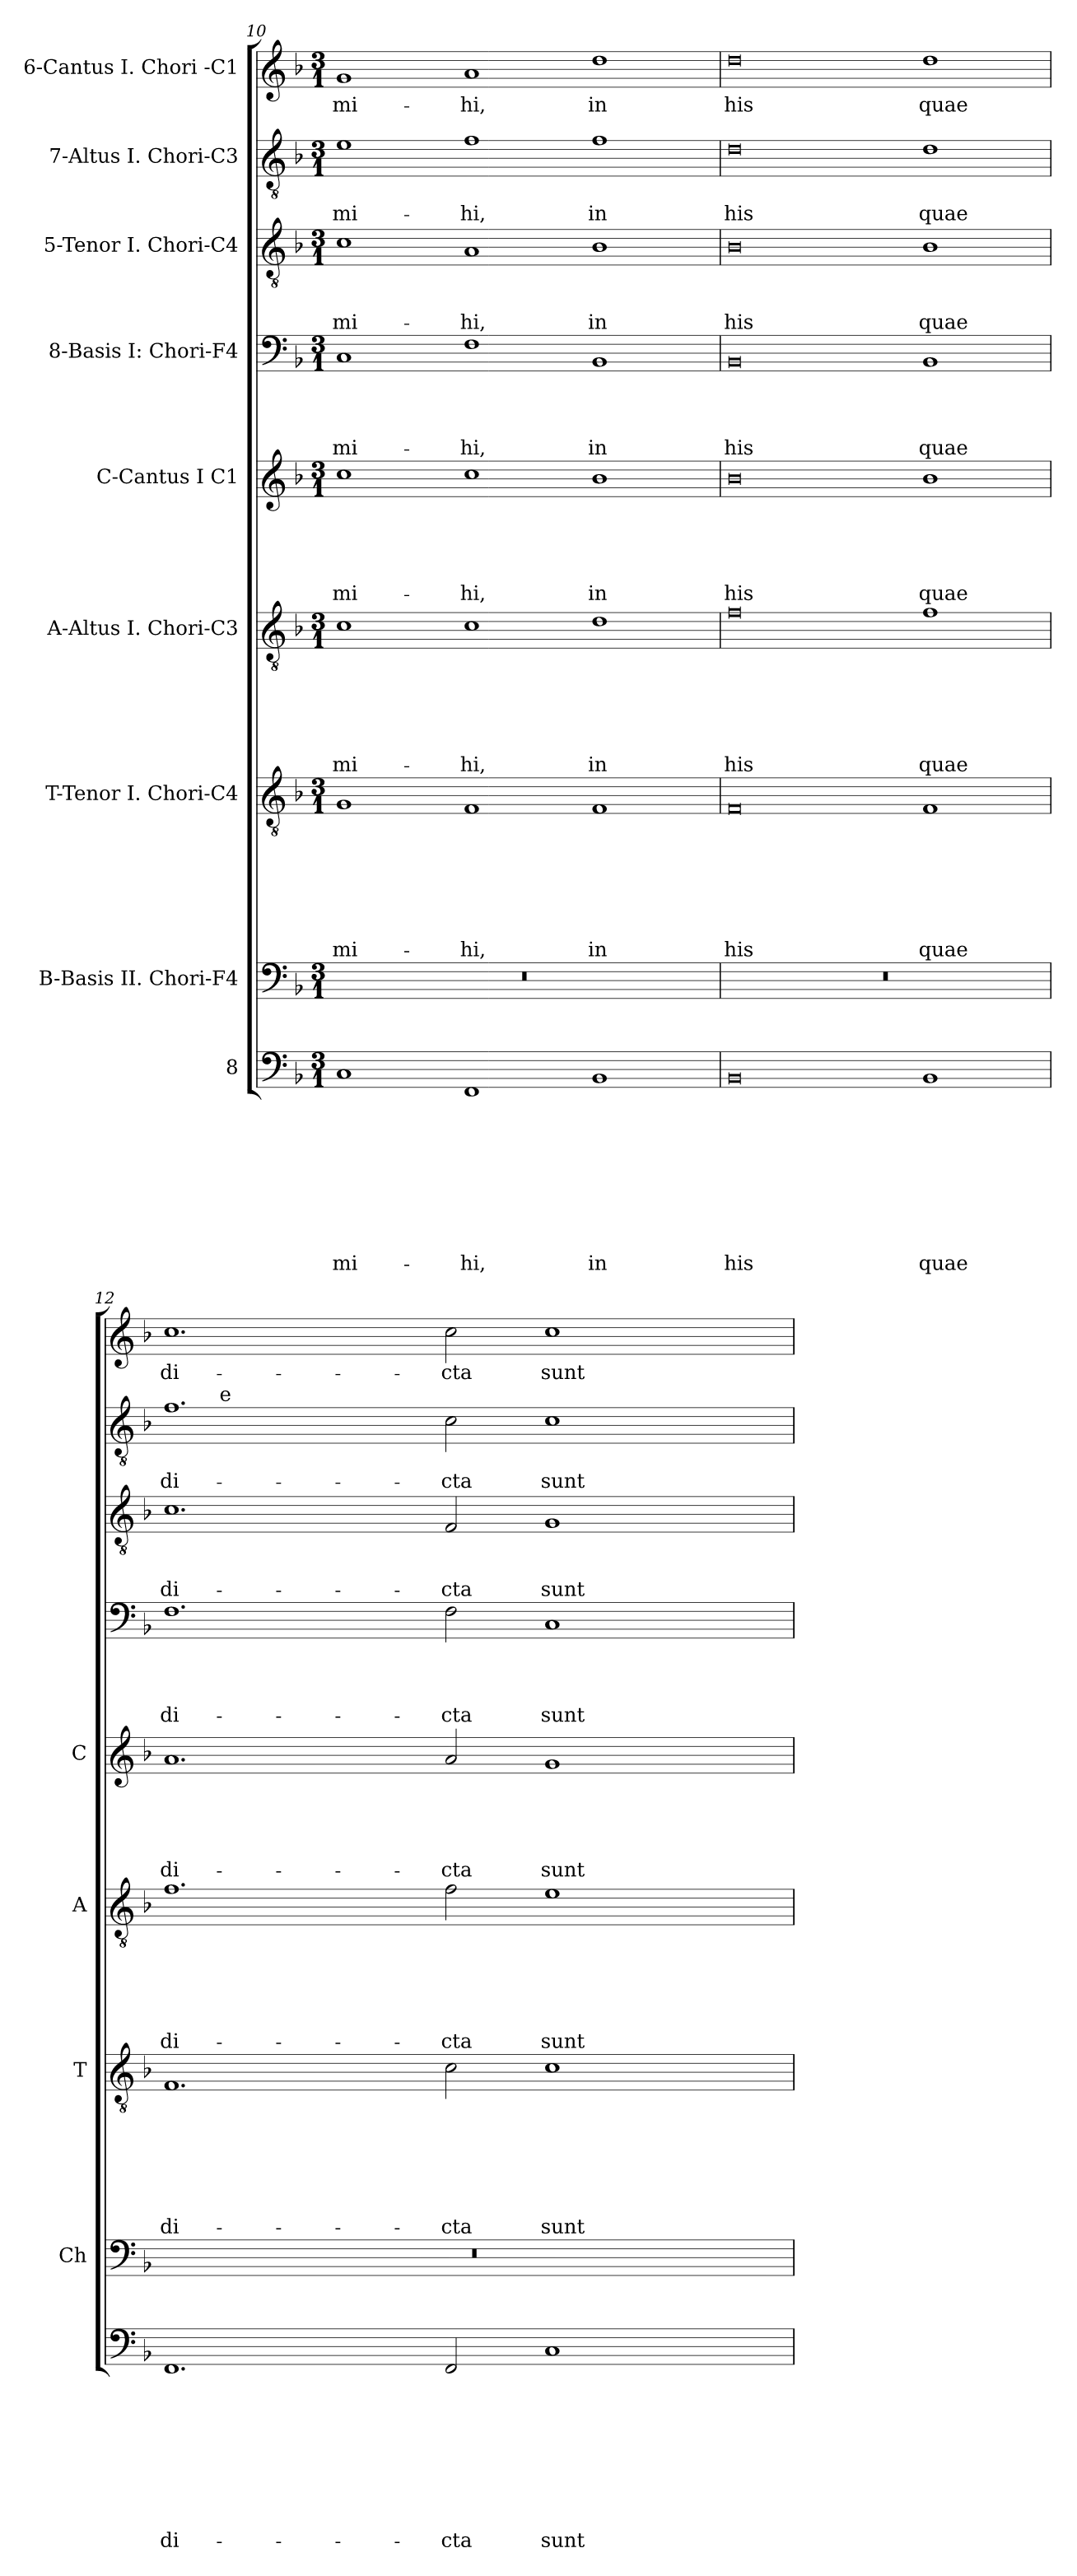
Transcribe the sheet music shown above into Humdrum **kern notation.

**kern	**text	**text	**text	**text	**text	**text	**text	**text	**text	**kern	**kern	**text	**text	**text	**text	**text	**text	**text	**kern	**text	**text	**text	**text	**text	**text	**kern	**text	**text	**text	**text	**text	**kern	**text	**text	**text	**text	**kern	**text	**text	**text	**kern	**text	**text	**kern	**text
*part9	*part9	*part9	*part9	*part9	*part9	*part9	*part9	*part9	*part9	*part8	*part7	*part7	*part7	*part7	*part7	*part7	*part7	*part7	*part6	*part6	*part6	*part6	*part6	*part6	*part6	*part5	*part5	*part5	*part5	*part5	*part5	*part4	*part4	*part4	*part4	*part4	*part3	*part3	*part3	*part3	*part2	*part2	*part2	*part1	*part1
*staff9	*staff9	*staff9	*staff9	*staff9	*staff9	*staff9	*staff9	*staff9	*staff9	*staff8	*staff7	*staff7	*staff7	*staff7	*staff7	*staff7	*staff7	*staff7	*staff6	*staff6	*staff6	*staff6	*staff6	*staff6	*staff6	*staff5	*staff5	*staff5	*staff5	*staff5	*staff5	*staff4	*staff4	*staff4	*staff4	*staff4	*staff3	*staff3	*staff3	*staff3	*staff2	*staff2	*staff2	*staff1	*staff1
*I"8	*	*	*	*	*	*	*	*	*	*I"B-Basis II. Chori-F4	*I"T-Tenor I. Chori-C4	*	*	*	*	*	*	*	*I"A-Altus I. Chori-C3	*	*	*	*	*	*	*I"C-Cantus I C1	*	*	*	*	*	*I"8-Basis I: Chori-F4	*	*	*	*	*I"5-Tenor I. Chori-C4	*	*	*	*I"7-Altus I. Chori-C3	*	*	*I"6-Cantus I. Chori -C1	*
*	*	*	*	*	*	*	*	*	*	*I'Ch	*I'T	*	*	*	*	*	*	*	*I'A	*	*	*	*	*	*	*I'C	*	*	*	*	*	*	*	*	*	*	*	*	*	*	*	*	*	*	*
*clefF4	*	*	*	*	*	*	*	*	*	*clefF4	*clefGv2	*	*	*	*	*	*	*	*clefGv2	*	*	*	*	*	*	*clefG2	*	*	*	*	*	*clefF4	*	*	*	*	*clefGv2	*	*	*	*clefGv2	*	*	*clefG2	*
*k[b-]	*	*	*	*	*	*	*	*	*	*k[b-]	*k[b-]	*	*	*	*	*	*	*	*k[b-]	*	*	*	*	*	*	*k[b-]	*	*	*	*	*	*k[b-]	*	*	*	*	*k[b-]	*	*	*	*k[b-]	*	*	*k[b-]	*
*F:	*	*	*	*	*	*	*	*	*	*F:	*F:	*	*	*	*	*	*	*	*F:	*	*	*	*	*	*	*F:	*	*	*	*	*	*F:	*	*	*	*	*F:	*	*	*	*F:	*	*	*F:	*
*M3/1	*	*	*	*	*	*	*	*	*	*M3/1	*M3/1	*	*	*	*	*	*	*	*M3/1	*	*	*	*	*	*	*M3/1	*	*	*	*	*	*M3/1	*	*	*	*	*M3/1	*	*	*	*M3/1	*	*	*M3/1	*
=10	=10	=10	=10	=10	=10	=10	=10	=10	=10	=10	=10	=10	=10	=10	=10	=10	=10	=10	=10	=10	=10	=10	=10	=10	=10	=10	=10	=10	=10	=10	=10	=10	=10	=10	=10	=10	=10	=10	=10	=10	=10	=10	=10	=10	=10
!	!	!	!	!	!	!	!	!	!LO:LY:b	!	!	!	!	!	!	!	!	!LO:LY:b	!	!	!	!	!	!	!LO:LY:b	!	!	!	!	!	!LO:LY:b	!	!	!	!	!LO:LY:b	!	!	!	!LO:LY:b	!	!	!LO:LY:b	!	!LO:LY:b
1C	.	.	.	.	.	.	.	.	mi-	0.r	1G	.	.	.	.	.	.	mi-	1c	.	.	.	.	.	mi-	1cc	.	.	.	.	mi-	1C	.	.	.	mi-	1c	.	.	mi-	1e	.	mi-	1g	mi-
!	!	!	!	!	!	!	!	!	!LO:LY:b	!	!	!	!	!	!	!	!	!LO:LY:b	!	!	!	!	!	!	!LO:LY:b	!	!	!	!	!	!LO:LY:b	!	!	!	!	!LO:LY:b	!	!	!	!LO:LY:b	!	!	!LO:LY:b	!	!LO:LY:b
1FF	.	.	.	.	.	.	.	.	-hi,	.	1F	.	.	.	.	.	.	-hi,	1c	.	.	.	.	.	-hi,	1cc	.	.	.	.	-hi,	1F	.	.	.	-hi,	1A	.	.	-hi,	1f	.	-hi,	1a	-hi,
!	!	!	!	!	!	!	!	!	!LO:LY:b	!	!	!	!	!	!	!	!	!LO:LY:b	!	!	!	!	!	!	!LO:LY:b	!	!	!	!	!	!LO:LY:b	!	!	!	!	!LO:LY:b	!	!	!	!LO:LY:b	!	!	!LO:LY:b	!	!LO:LY:b
1BB-	.	.	.	.	.	.	.	.	in	.	1F	.	.	.	.	.	.	in	1d	.	.	.	.	.	in	1b-	.	.	.	.	in	1BB-	.	.	.	in	1B-	.	.	in	1f	.	in	1dd	in
=11	=11	=11	=11	=11	=11	=11	=11	=11	=11	=11	=11	=11	=11	=11	=11	=11	=11	=11	=11	=11	=11	=11	=11	=11	=11	=11	=11	=11	=11	=11	=11	=11	=11	=11	=11	=11	=11	=11	=11	=11	=11	=11	=11	=11	=11
!	!	!	!	!	!	!	!	!	!LO:LY:b	!	!	!	!	!	!	!	!	!LO:LY:b	!	!	!	!	!	!	!LO:LY:b	!	!	!	!	!	!LO:LY:b	!	!	!	!	!LO:LY:b	!	!	!	!LO:LY:b	!	!	!LO:LY:b	!	!LO:LY:b
0BB-	.	.	.	.	.	.	.	.	his	0.r	0F	.	.	.	.	.	.	his	0f	.	.	.	.	.	his	0b-	.	.	.	.	his	0BB-	.	.	.	his	0B-	.	.	his	0d	.	his	0dd	his
!	!	!	!	!	!	!	!	!	!LO:LY:b	!	!	!	!	!	!	!	!	!LO:LY:b	!	!	!	!	!	!	!LO:LY:b	!	!	!	!	!	!LO:LY:b	!	!	!	!	!LO:LY:b	!	!	!	!LO:LY:b	!	!	!LO:LY:b	!	!LO:LY:b
1BB-	.	.	.	.	.	.	.	.	quae	.	1F	.	.	.	.	.	.	quae	1f	.	.	.	.	.	quae	1b-	.	.	.	.	quae	1BB-	.	.	.	quae	1B-	.	.	quae	1d	.	quae	1dd	quae
=12	=12	=12	=12	=12	=12	=12	=12	=12	=12	=12	=12	=12	=12	=12	=12	=12	=12	=12	=12	=12	=12	=12	=12	=12	=12	=12	=12	=12	=12	=12	=12	=12	=12	=12	=12	=12	=12	=12	=12	=12	=12	=12	=12	=12	=12
!	!	!	!	!	!	!	!	!	!LO:LY:b	!	!	!	!	!	!	!	!	!LO:LY:b	!	!	!	!	!	!	!LO:LY:b	!	!	!	!	!	!LO:LY:b	!	!	!	!	!LO:LY:b	!	!	!	!LO:LY:b	!	!	!LO:LY:b	!	!LO:LY:b
*	*	*	*	*	*	*	*	*	*	*	*	*	*	*	*	*	*	*	*	*	*	*	*	*	*	*	*	*	*	*	*	*	*	*	*	*	*	*	*	*	*^	*	*	*	*
1.FF	.	.	.	.	.	.	.	.	di-	0.r	1.F	.	.	.	.	.	.	di-	1.f	.	.	.	.	.	di-	1.a	.	.	.	.	di-	1.F	.	.	.	di-	1.c	.	.	di-	1.f	8.ryy	.	di-	1.cc	di-
!	!	!	!	!	!	!	!	!	!	!	!	!	!	!	!	!	!	!	!	!	!	!	!	!	!	!	!	!	!	!	!	!	!	!	!	!	!	!	!	!	!	!LO:TX:a:t=e	!	!	!	!
.	.	.	.	.	.	.	.	.	.	.	.	.	.	.	.	.	.	.	.	.	.	.	.	.	.	.	.	.	.	.	.	.	.	.	.	.	.	.	.	.	.	1ryy	.	.	.	.
.	.	.	.	.	.	.	.	.	.	.	.	.	.	.	.	.	.	.	.	.	.	.	.	.	.	.	.	.	.	.	.	.	.	.	.	.	.	.	.	.	.	1ryy	.	.	.	.
!	!	!	!	!	!	!	!	!	!LO:LY:b	!	!	!	!	!	!	!	!	!LO:LY:b	!	!	!	!	!	!	!LO:LY:b	!	!	!	!	!	!LO:LY:b	!	!	!	!	!LO:LY:b	!	!	!	!LO:LY:b	!	!	!	!LO:LY:b	!	!LO:LY:b
2FF/	.	.	.	.	.	.	.	.	-cta	.	2c\	.	.	.	.	.	.	-cta	2f\	.	.	.	.	.	-cta	2a/	.	.	.	.	-cta	2F\	.	.	.	-cta	2F/	.	.	-cta	2c\	.	.	-cta	2cc\	-cta
!	!	!	!	!	!	!	!	!	!LO:LY:b	!	!	!	!	!	!	!	!	!LO:LY:b	!	!	!	!	!	!	!LO:LY:b	!	!	!	!	!	!LO:LY:b	!	!	!	!	!LO:LY:b	!	!	!	!LO:LY:b	!	!	!	!LO:LY:b	!	!LO:LY:b
1C	.	.	.	.	.	.	.	.	sunt	.	1c	.	.	.	.	.	.	sunt	1e	.	.	.	.	.	sunt	1g	.	.	.	.	sunt	1C	.	.	.	sunt	1G	.	.	sunt	1c	.	.	sunt	1cc	sunt
.	.	.	.	.	.	.	.	.	.	.	.	.	.	.	.	.	.	.	.	.	.	.	.	.	.	.	.	.	.	.	.	.	.	.	.	.	.	.	.	.	.	2ryy	.	.	.	.
.	.	.	.	.	.	.	.	.	.	.	.	.	.	.	.	.	.	.	.	.	.	.	.	.	.	.	.	.	.	.	.	.	.	.	.	.	.	.	.	.	.	4ryy	.	.	.	.
.	.	.	.	.	.	.	.	.	.	.	.	.	.	.	.	.	.	.	.	.	.	.	.	.	.	.	.	.	.	.	.	.	.	.	.	.	.	.	.	.	.	16ryy	.	.	.	.
*	*	*	*	*	*	*	*	*	*	*	*	*	*	*	*	*	*	*	*	*	*	*	*	*	*	*	*	*	*	*	*	*	*	*	*	*	*	*	*	*	*v	*v	*	*	*	*
=	=	=	=	=	=	=	=	=	=	=	=	=	=	=	=	=	=	=	=	=	=	=	=	=	=	=	=	=	=	=	=	=	=	=	=	=	=	=	=	=	=	=	=	=	=
*-	*-	*-	*-	*-	*-	*-	*-	*-	*-	*-	*-	*-	*-	*-	*-	*-	*-	*-	*-	*-	*-	*-	*-	*-	*-	*-	*-	*-	*-	*-	*-	*-	*-	*-	*-	*-	*-	*-	*-	*-	*-	*-	*-	*-	*-
